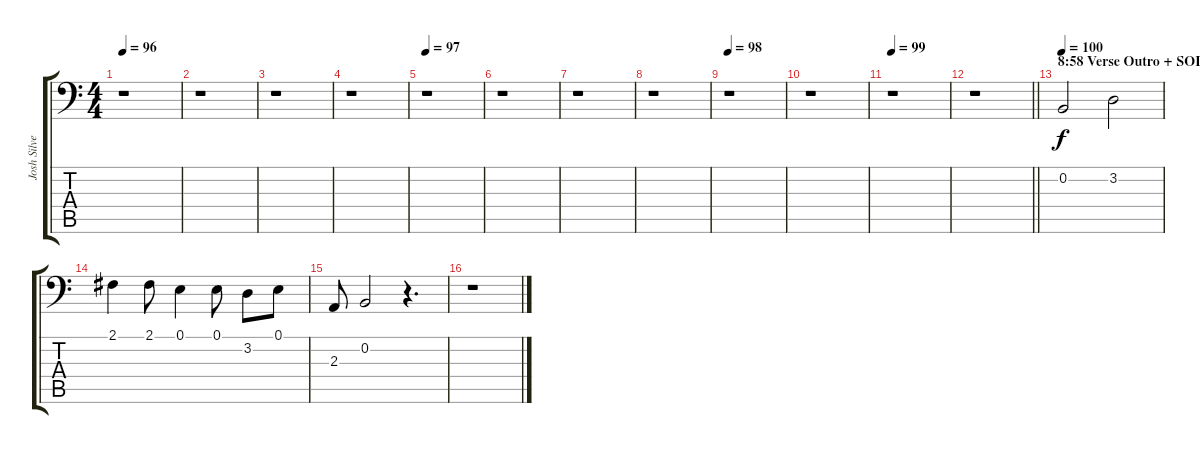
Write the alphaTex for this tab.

\track ("Josh Silver (Synth)" "Josh Silve") {instrument drawbarorgan}
\staff {score tabs}
\tuning (E3 B2 G2 D2 A1 E1) {hide}
\ts (4 4)
\tempo 96
\clef f4
\ks c
r.1{dy f} |
r.1 |
r.1 |
r.1 |
\tempo 97
r.1 |
r.1 |
r.1 |
r.1 |
\tempo 98
r.1 |
r.1 |
\tempo 99
r.1 |
\barLineRight lightlight
r.1 |
\section ("" "8:58 Verse Outro + SOLO")
\tempo 100
0.2.2{volume 9 instrument lead1square} 3.2.2 |
2.1.4 2.1.8 0.1.4 0.1.8 3.2.8 0.1.8 |
2.3.8 0.2.2 r.4{d} |
r.1
